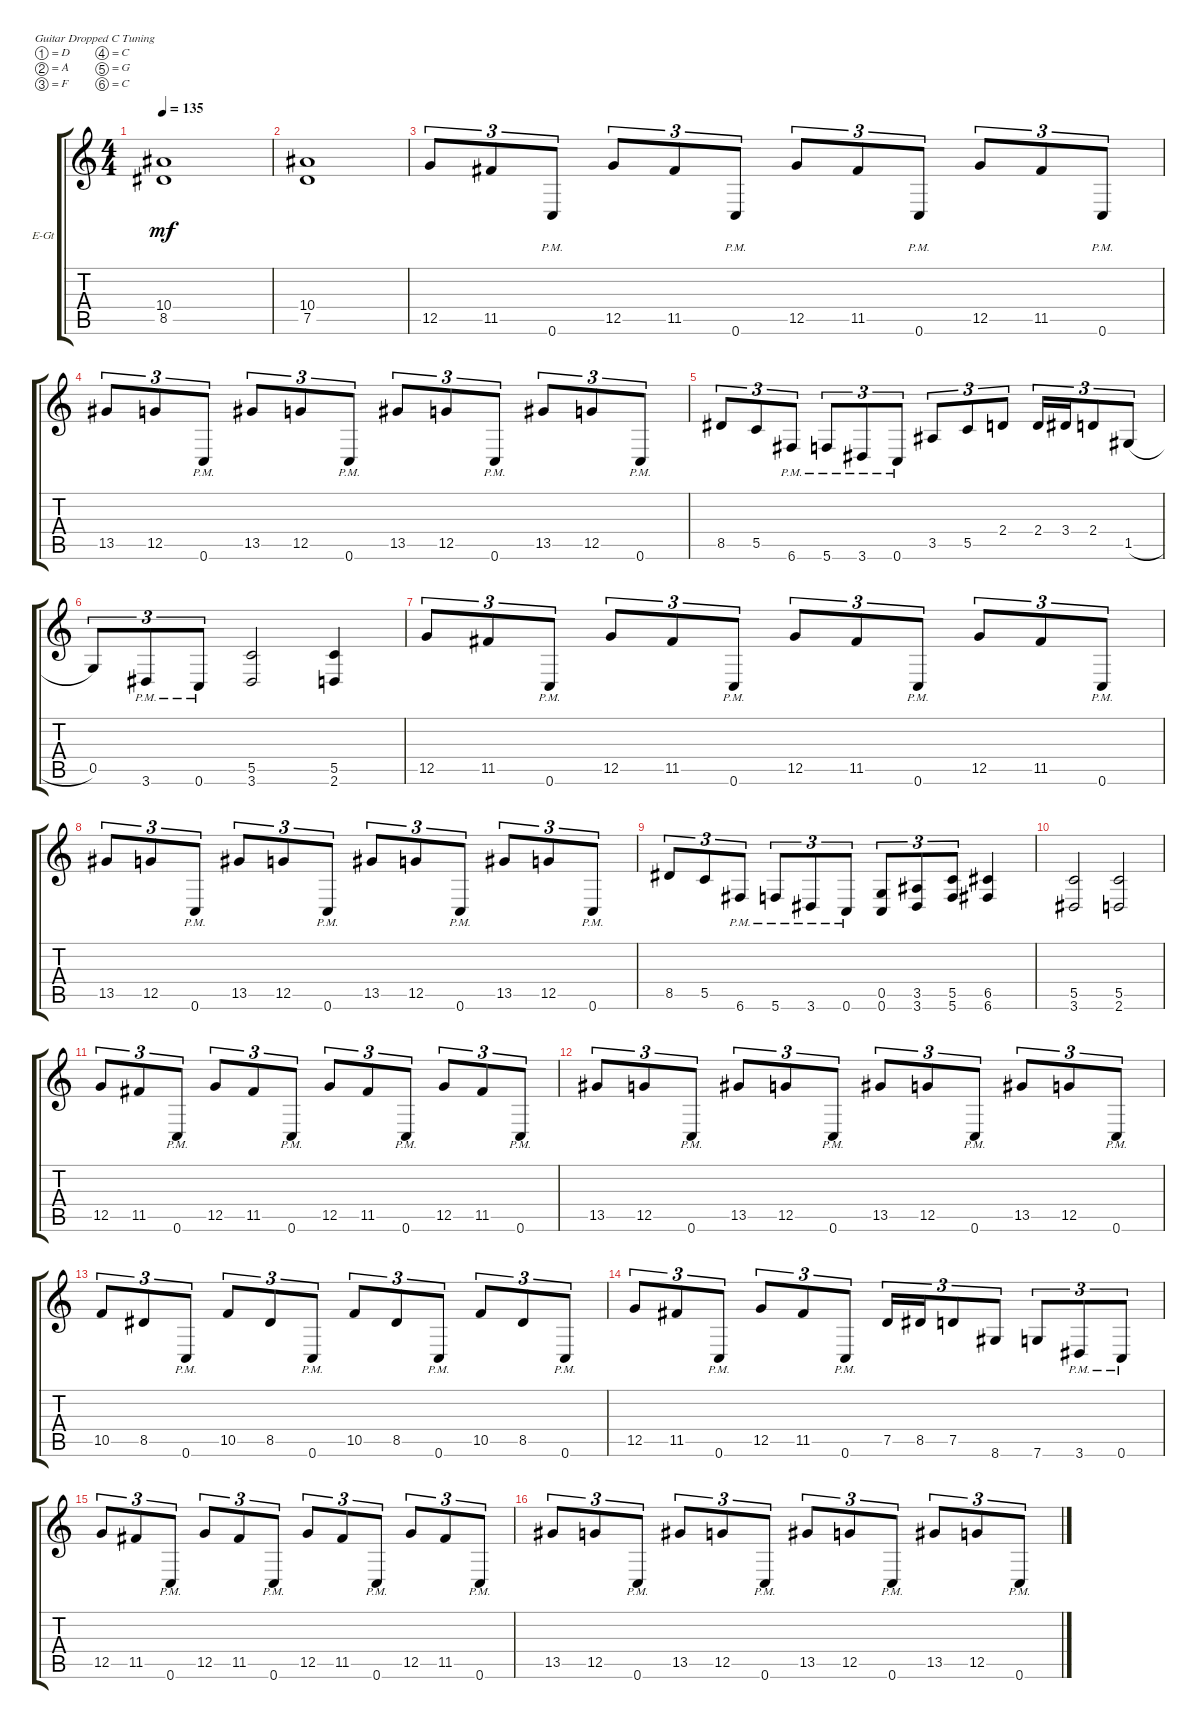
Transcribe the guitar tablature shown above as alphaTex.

\defaultSystemsLayout 4
\bracketExtendMode groupsimilarinstruments
\firstSystemTrackNameOrientation horizontal
\otherSystemsTrackNameOrientation horizontal
\track ("Electric Guitar" "E-Gt") {instrument overdrivenguitar}
\staff {score tabs}
\tuning (D4 A3 F3 C3 G2 C2)
\ts (4 4)
\tempo 135
\clef g2
\ks c
(8.5 10.4).1{dy mf} |
(7.5 10.4).1 |
12.5.8{tu (3 2)} 11.5.8{tu (3 2)} 0.6{pm}.8{tu (3 2)} 12.5.8{tu (3 2)} 11.5.8{tu (3 2)} 0.6{pm}.8{tu (3 2)} 12.5.8{tu (3 2)} 11.5.8{tu (3 2)} 0.6{pm}.8{tu (3 2)} 12.5.8{tu (3 2)} 11.5.8{tu (3 2)} 0.6{pm}.8{tu (3 2)} |
13.5.8{tu (3 2)} 12.5.8{tu (3 2)} 0.6{pm}.8{tu (3 2)} 13.5.8{tu (3 2)} 12.5.8{tu (3 2)} 0.6{pm}.8{tu (3 2)} 13.5.8{tu (3 2)} 12.5.8{tu (3 2)} 0.6{pm}.8{tu (3 2)} 13.5.8{tu (3 2)} 12.5.8{tu (3 2)} 0.6{pm}.8{tu (3 2)} |
8.5.8{tu (3 2)} 5.5.8{tu (3 2)} 6.6{pm}.8{tu (3 2)} 5.6{pm}.8{tu (3 2)} 3.6{pm}.8{tu (3 2)} 0.6{pm}.8{tu (3 2)} 3.5.8{tu (3 2)} 5.5.8{tu (3 2)} 2.4.8{tu (3 2)} 2.4.16{tu (3 2)} 3.4.16{tu (3 2)} 2.4.8{tu (3 2)} 1.5{h}.8{tu (3 2)} |
0.5.8{tu (3 2)} 3.6{pm}.8{tu (3 2)} 0.6{pm}.8{tu (3 2)} (5.5 3.6).2 (2.6 5.5).4 |
12.5.8{tu (3 2)} 11.5.8{tu (3 2)} 0.6{pm}.8{tu (3 2)} 12.5.8{tu (3 2)} 11.5.8{tu (3 2)} 0.6{pm}.8{tu (3 2)} 12.5.8{tu (3 2)} 11.5.8{tu (3 2)} 0.6{pm}.8{tu (3 2)} 12.5.8{tu (3 2)} 11.5.8{tu (3 2)} 0.6{pm}.8{tu (3 2)} |
13.5.8{tu (3 2)} 12.5.8{tu (3 2)} 0.6{pm}.8{tu (3 2)} 13.5.8{tu (3 2)} 12.5.8{tu (3 2)} 0.6{pm}.8{tu (3 2)} 13.5.8{tu (3 2)} 12.5.8{tu (3 2)} 0.6{pm}.8{tu (3 2)} 13.5.8{tu (3 2)} 12.5.8{tu (3 2)} 0.6{pm}.8{tu (3 2)} |
8.5.8{tu (3 2)} 5.5.8{tu (3 2)} 6.6{pm}.8{tu (3 2)} 5.6{pm}.8{tu (3 2)} 3.6{pm}.8{tu (3 2)} 0.6{pm}.8{tu (3 2)} (0.5 0.6).8{tu (3 2)} (3.5 3.6).8{tu (3 2)} (5.6 5.5).8{tu (3 2)} (6.5 6.6).4 |
(3.6 5.5).2 (2.6 5.5).2 |
12.5.8{tu (3 2)} 11.5.8{tu (3 2)} 0.6{pm}.8{tu (3 2)} 12.5.8{tu (3 2)} 11.5.8{tu (3 2)} 0.6{pm}.8{tu (3 2)} 12.5.8{tu (3 2)} 11.5.8{tu (3 2)} 0.6{pm}.8{tu (3 2)} 12.5.8{tu (3 2)} 11.5.8{tu (3 2)} 0.6{pm}.8{tu (3 2)} |
13.5.8{tu (3 2)} 12.5.8{tu (3 2)} 0.6{pm}.8{tu (3 2)} 13.5.8{tu (3 2)} 12.5.8{tu (3 2)} 0.6{pm}.8{tu (3 2)} 13.5.8{tu (3 2)} 12.5.8{tu (3 2)} 0.6{pm}.8{tu (3 2)} 13.5.8{tu (3 2)} 12.5.8{tu (3 2)} 0.6{pm}.8{tu (3 2)} |
10.5.8{tu (3 2)} 8.5.8{tu (3 2)} 0.6{pm}.8{tu (3 2)} 10.5.8{tu (3 2)} 8.5.8{tu (3 2)} 0.6{pm}.8{tu (3 2)} 10.5.8{tu (3 2)} 8.5.8{tu (3 2)} 0.6{pm}.8{tu (3 2)} 10.5.8{tu (3 2)} 8.5.8{tu (3 2)} 0.6{pm}.8{tu (3 2)} |
12.5.8{tu (3 2)} 11.5.8{tu (3 2)} 0.6{pm}.8{tu (3 2)} 12.5.8{tu (3 2)} 11.5.8{tu (3 2)} 0.6{pm}.8{tu (3 2)} 7.5.16{tu (3 2)} 8.5.16{tu (3 2)} 7.5.8{tu (3 2)} 8.6.8{tu (3 2)} 7.6.8{tu (3 2)} 3.6{pm}.8{tu (3 2)} 0.6{pm}.8{tu (3 2)} |
12.5.8{tu (3 2)} 11.5.8{tu (3 2)} 0.6{pm}.8{tu (3 2)} 12.5.8{tu (3 2)} 11.5.8{tu (3 2)} 0.6{pm}.8{tu (3 2)} 12.5.8{tu (3 2)} 11.5.8{tu (3 2)} 0.6{pm}.8{tu (3 2)} 12.5.8{tu (3 2)} 11.5.8{tu (3 2)} 0.6{pm}.8{tu (3 2)} |
13.5.8{tu (3 2)} 12.5.8{tu (3 2)} 0.6{pm}.8{tu (3 2)} 13.5.8{tu (3 2)} 12.5.8{tu (3 2)} 0.6{pm}.8{tu (3 2)} 13.5.8{tu (3 2)} 12.5.8{tu (3 2)} 0.6{pm}.8{tu (3 2)} 13.5.8{tu (3 2)} 12.5.8{tu (3 2)} 0.6{pm}.8{tu (3 2)}
